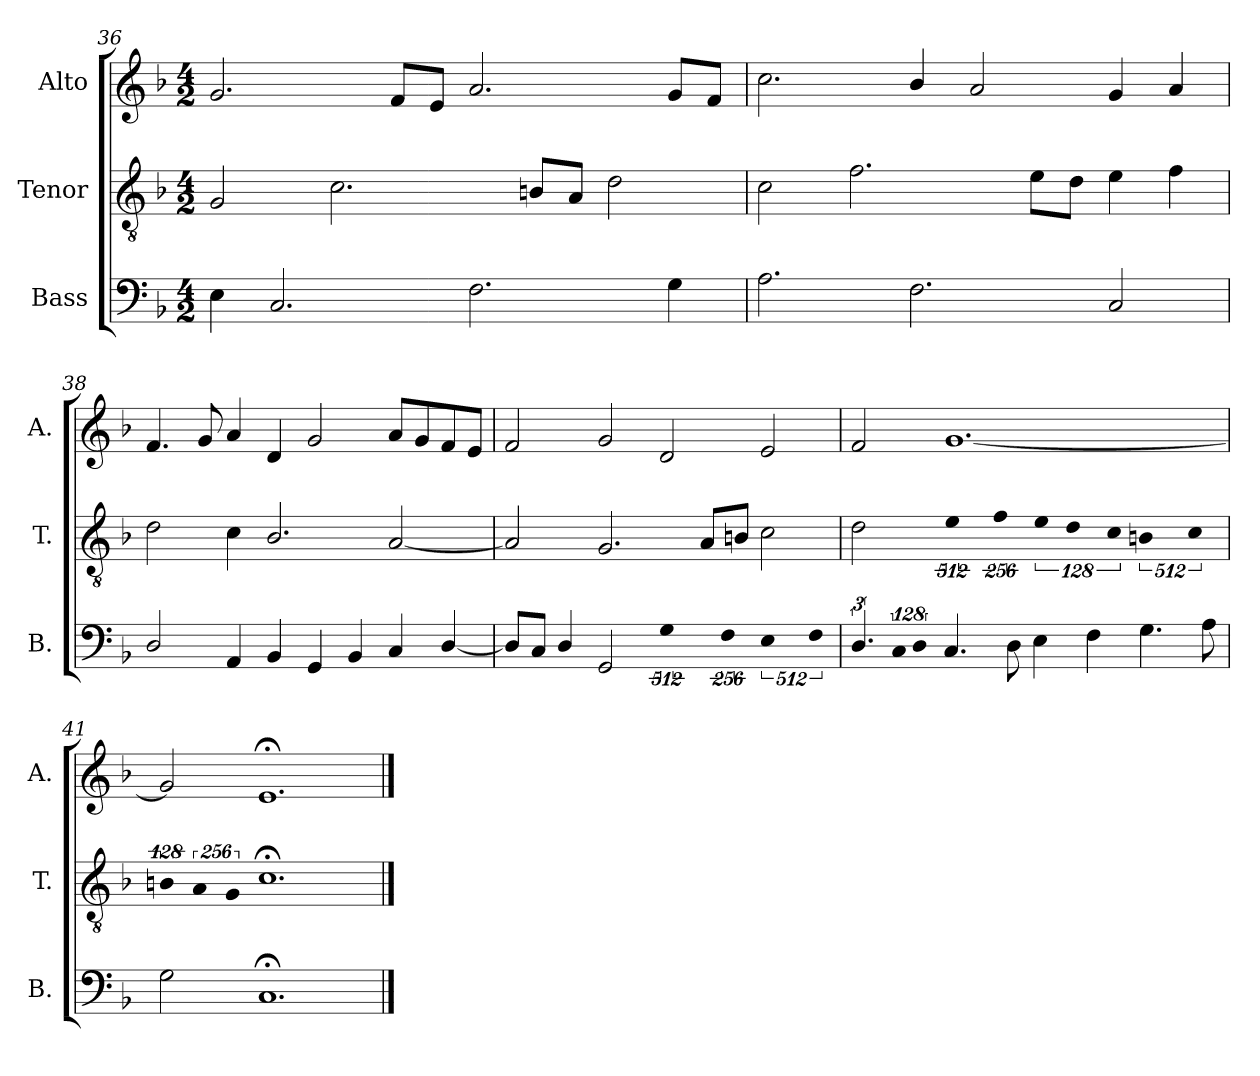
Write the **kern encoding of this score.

**kern	**kern	**kern
*part3	*part2	*part1
*staff3	*staff2	*staff1
*I"Bass	*I"Tenor	*I"Alto
*I'B.	*I'T.	*I'A.
*clefF4	*clefGv2	*clefG2
*	*ITrd7c12	*
*k[b-]	*k[b-]	*k[b-]
*F:	*F:	*F:
*M4/2	*M4/2	*M4/2
=36	=36	=36
4Ei\	2GGi/	2.gi/
2.Ci/	.	.
.	2.Ci\	.
.	.	8fi/L
.	.	8ei/J
2.Fi\	.	2.ai/
.	8BBni/L	.
.	8AAi/J	.
.	2Di\	.
4Gi\	.	8gi/L
.	.	8fi/J
=37	=37	=37
2.Ai\	2Ci\	2.cci\
.	2.Fi\	.
2.Fi\	.	4b-i/
.	.	2ai/
.	8Ei\L	.
.	8Di\J	.
2Ci/	4Ei\	4gi/
.	4Fi\	4ai/
=38	=38	=38
2Di/	2Di\	4.fi/
.	.	8gi/
4AAi/	4Ci\	4ai/
4BB-i/	2.BB-i/	4di/
4GGi/	.	2gi/
4BB-i/	.	.
4Ci/	[2AAi/	8ai/L
.	.	8gi/
[4Di/	.	8fi/
.	.	8ei/J
!!LO:PB:g=z
=39	=39	=39
8Di/L]	2AAi/]	2fi/
8Ci/J	.	.
4Di/	.	.
2GGi/	2.GGi/	2gi/
!LO:N:vis=2	!	!
1024%341Gi\	.	2di/
.	8AAi/L	.
!LO:N:vis=4	!	!
1024%171Fi\	.	.
.	8BBni/J	.
!LO:N:vis=2	!	!
1024%341Ei\	2Ci\	2ei/
!LO:N:vis=4	!	!
1024%171Fi\	.	.
=40	=40	=40
6.Di/	2Di\	2fi/
!LO:N:vis=8	!	!
1024%85Ci/	.	.
!LO:N:vis=4	!	!
1024%171Di/	.	.
!	!LO:N:vis=2	!
4.Ci/	1024%341Ei\	[1.gi
!	!LO:N:vis=4	!
.	1024%171Fi\	.
8Di\	.	.
!	!LO:N:vis=4	!
4Ei\	512%85Ei\	.
!	!LO:N:vis=4	!
.	1024%171Di\	.
4Fi\	.	.
!	!LO:N:vis=4	!
.	1024%171Ci\	.
!	!LO:N:vis=2	!
4.Gi\	1024%341BBni\	.
!	!LO:N:vis=4	!
.	1024%171Ci\	.
8Ai\	.	.
=41	=41	=41
!	!LO:N:vis=4	!
2Gi\	512%85BBni/	2gi/]
!	!LO:N:vis=4	!
.	1024%171AAi/	.
!	!LO:N:vis=4	!
.	1024%171GGi/	.
1.C;i	1.C;i	1.e;i
==	==	==
*-	*-	*-
